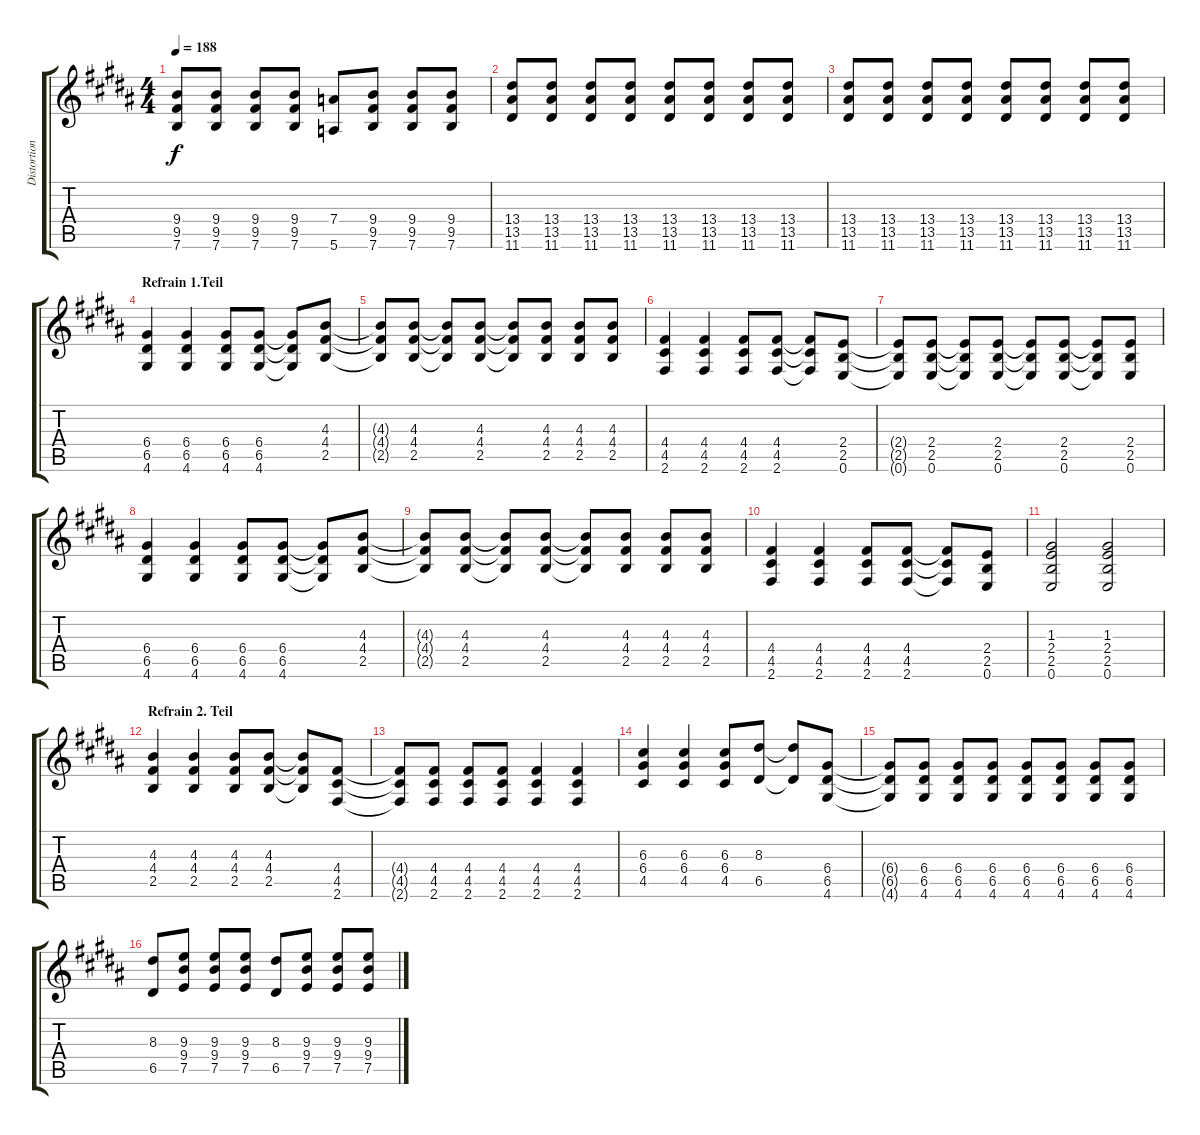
\track ("Distortion" "Distortion") {instrument distortionguitar}
\staff {score tabs}
\tuning (E4 B3 G3 D3 A2 E2) {hide}
\ts (4 4)
\tempo 188
\clef g2
\ks b
(9.4 9.5 7.6).8{dy f} (9.4 9.5 7.6).8 (9.4 9.5 7.6).8 (9.4 9.5 7.6).8 (7.4 5.6).8 (9.4 9.5 7.6).8 (9.4 9.5 7.6).8 (9.4 9.5 7.6).8 |
(13.4 13.5 11.6).8 (13.4 13.5 11.6).8 (13.4 13.5 11.6).8 (13.4 13.5 11.6).8 (13.4 13.5 11.6).8 (13.4 13.5 11.6).8 (13.4 13.5 11.6).8 (13.4 13.5 11.6).8 |
(13.4 13.5 11.6).8 (13.4 13.5 11.6).8 (13.4 13.5 11.6).8 (13.4 13.5 11.6).8 (13.4 13.5 11.6).8 (13.4 13.5 11.6).8 (13.4 13.5 11.6).8 (13.4 13.5 11.6).8 |
\section ("" "Refrain 1.Teil")
(6.4 6.5 4.6).4 (6.4 6.5 4.6).4 (6.4 6.5 4.6).8 (6.4 6.5 4.6).8 (6.4{t} 6.5{t} 4.6{t}).8 (4.3 4.4 2.5).8 |
(4.3{t} 4.4{t} 2.5{t}).8 (4.3 4.4 2.5).8 (4.3{t} 4.4{t} 2.5{t}).8 (4.3 4.4 2.5).8 (4.3{t} 4.4{t} 2.5{t}).8 (4.3 4.4 2.5).8 (4.3 4.4 2.5).8 (4.3 4.4 2.5).8 |
(4.4 4.5 2.6).4 (4.4 4.5 2.6).4 (4.4 4.5 2.6).8 (4.4 4.5 2.6).8 (4.4{t} 4.5{t} 2.6{t}).8 (2.4 2.5 0.6).8 |
(2.4{t} 2.5{t} 0.6{t}).8 (2.4 2.5 0.6).8 (2.4{t} 2.5{t} 0.6{t}).8 (2.4 2.5 0.6).8 (2.4{t} 2.5{t} 0.6{t}).8 (2.4 2.5 0.6).8 (2.4{t} 2.5{t} 0.6{t}).8 (2.4 2.5 0.6).8 |
(6.4 6.5 4.6).4 (6.4 6.5 4.6).4 (6.4 6.5 4.6).8 (6.4 6.5 4.6).8 (6.4{t} 6.5{t} 4.6{t}).8 (4.3 4.4 2.5).8 |
(4.3{t} 4.4{t} 2.5{t}).8 (4.3 4.4 2.5).8 (4.3{t} 4.4{t} 2.5{t}).8 (4.3 4.4 2.5).8 (4.3{t} 4.4{t} 2.5{t}).8 (4.3 4.4 2.5).8 (4.3 4.4 2.5).8 (4.3 4.4 2.5).8 |
(4.4 4.5 2.6).4 (4.4 4.5 2.6).4 (4.4 4.5 2.6).8 (4.4 4.5 2.6).8 (4.4{t} 4.5{t} 2.6{t}).8 (2.4 2.5 0.6).8 |
(1.3 2.4 2.5 0.6).2 (1.3 2.4 2.5 0.6).2 |
\section ("" "Refrain 2. Teil")
(4.3 4.4 2.5).4 (4.3 4.4 2.5).4 (4.3 4.4 2.5).8 (4.3 4.4 2.5).8 (4.3{t} 4.4{t} 2.5{t}).8 (4.4 4.5 2.6).8 |
(4.4{t} 4.5{t} 2.6{t}).8 (4.4 4.5 2.6).8 (4.4 4.5 2.6).8 (4.4 4.5 2.6).8 (4.4 4.5 2.6).4 (4.4 4.5 2.6).4 |
(6.3 6.4 4.5).4 (6.3 6.4 4.5).4 (6.3 6.4 4.5).8 (8.3 6.5).8 (8.3{t} 6.5{t}).8 (6.4 6.5 4.6).8 |
(6.4{t} 6.5{t} 4.6{t}).8 (6.4 6.5 4.6).8 (6.4 6.5 4.6).8 (6.4 6.5 4.6).8 (6.4 6.5 4.6).8 (6.4 6.5 4.6).8 (6.4 6.5 4.6).8 (6.4 6.5 4.6).8 |
(8.3 6.5).8 (9.3 9.4 7.5).8 (9.3 9.4 7.5).8 (9.3 9.4 7.5).8 (8.3 6.5).8 (9.3 9.4 7.5).8 (9.3 9.4 7.5).8 (9.3 9.4 7.5).8
